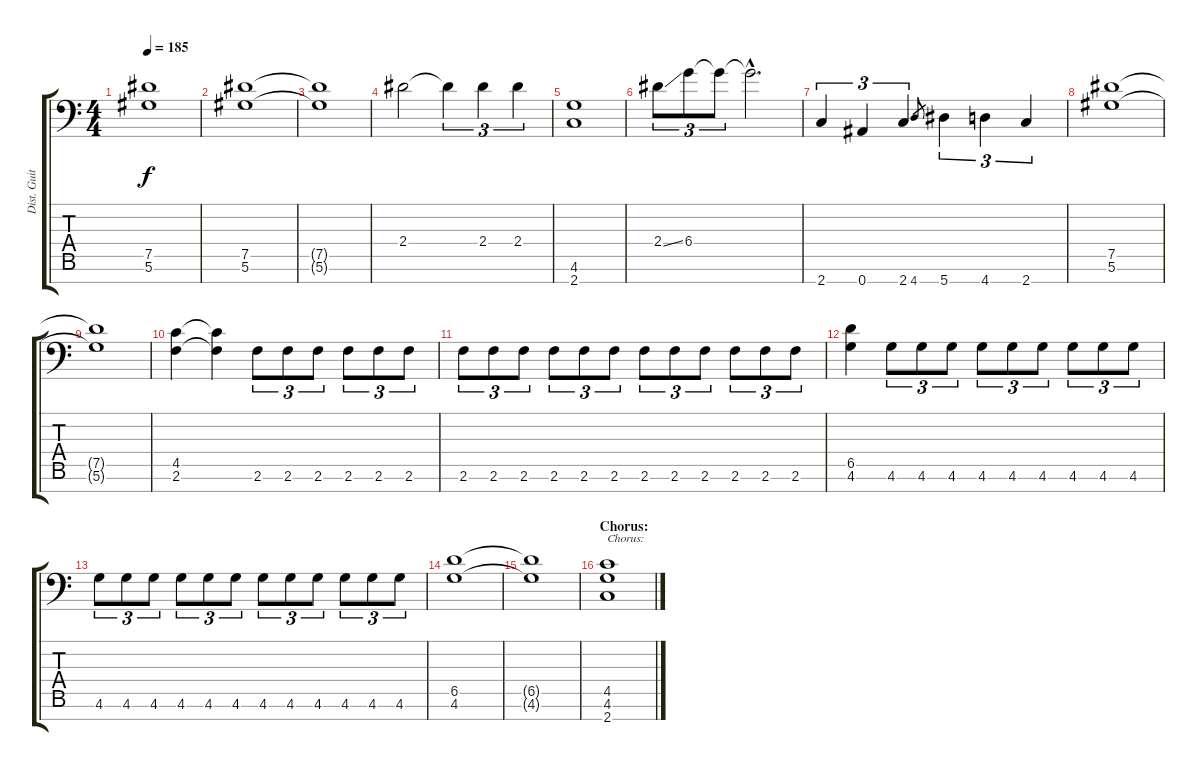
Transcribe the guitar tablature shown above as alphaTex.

\track ("Dist. Guitar 1" "Dist. Guit") {instrument distortionguitar}
\staff {score tabs}
\tuning (Eb4 Bb3 Gb3 Db3 Ab2 Eb2 Bb1) {hide}
\ts (4 4)
\tempo 185
\clef f4
\ks c
(7.5{t} 5.6{t}).1{dy f} |
(7.5 5.6).1 |
(7.5{t} 5.6{t}).1 |
2.4.2 2.4{t}.4{tu (3 2)} 2.4.4{tu (3 2)} 2.4.4{tu (3 2)} |
(4.6 2.7).1 |
2.4{ss}.8{tu (3 2)} 6.4.8{tu (3 2)} 6.4{t}.8{tu (3 2)} 6.4{hac t}.2{d} |
2.7.4{tu (3 2)} 0.7.4{tu (3 2)} 2.7.4{tu (3 2)} 4.7.8{gr} 5.7.4{tu (3 2)} 4.7.4{tu (3 2)} 2.7.4{tu (3 2)} |
(7.5 5.6).1 |
(7.5{t} 5.6{t}).1 |
(4.5 2.6).4 (4.5{t} 2.6{t}).4 2.6.8{tu (3 2)} 2.6.8{tu (3 2)} 2.6.8{tu (3 2)} 2.6.8{tu (3 2)} 2.6.8{tu (3 2)} 2.6.8{tu (3 2)} |
2.6.8{tu (3 2)} 2.6.8{tu (3 2)} 2.6.8{tu (3 2)} 2.6.8{tu (3 2)} 2.6.8{tu (3 2)} 2.6.8{tu (3 2)} 2.6.8{tu (3 2)} 2.6.8{tu (3 2)} 2.6.8{tu (3 2)} 2.6.8{tu (3 2)} 2.6.8{tu (3 2)} 2.6.8{tu (3 2)} |
(6.5 4.6).4 4.6.8{tu (3 2)} 4.6.8{tu (3 2)} 4.6.8{tu (3 2)} 4.6.8{tu (3 2)} 4.6.8{tu (3 2)} 4.6.8{tu (3 2)} 4.6.8{tu (3 2)} 4.6.8{tu (3 2)} 4.6.8{tu (3 2)} |
4.6.8{tu (3 2)} 4.6.8{tu (3 2)} 4.6.8{tu (3 2)} 4.6.8{tu (3 2)} 4.6.8{tu (3 2)} 4.6.8{tu (3 2)} 4.6.8{tu (3 2)} 4.6.8{tu (3 2)} 4.6.8{tu (3 2)} 4.6.8{tu (3 2)} 4.6.8{tu (3 2)} 4.6.8{tu (3 2)} |
(6.5 4.6).1 |
(6.5{t} 4.6{t}).1 |
\section ("" "Chorus:")
(4.5 4.6 2.7).1{txt "Chorus:"}
